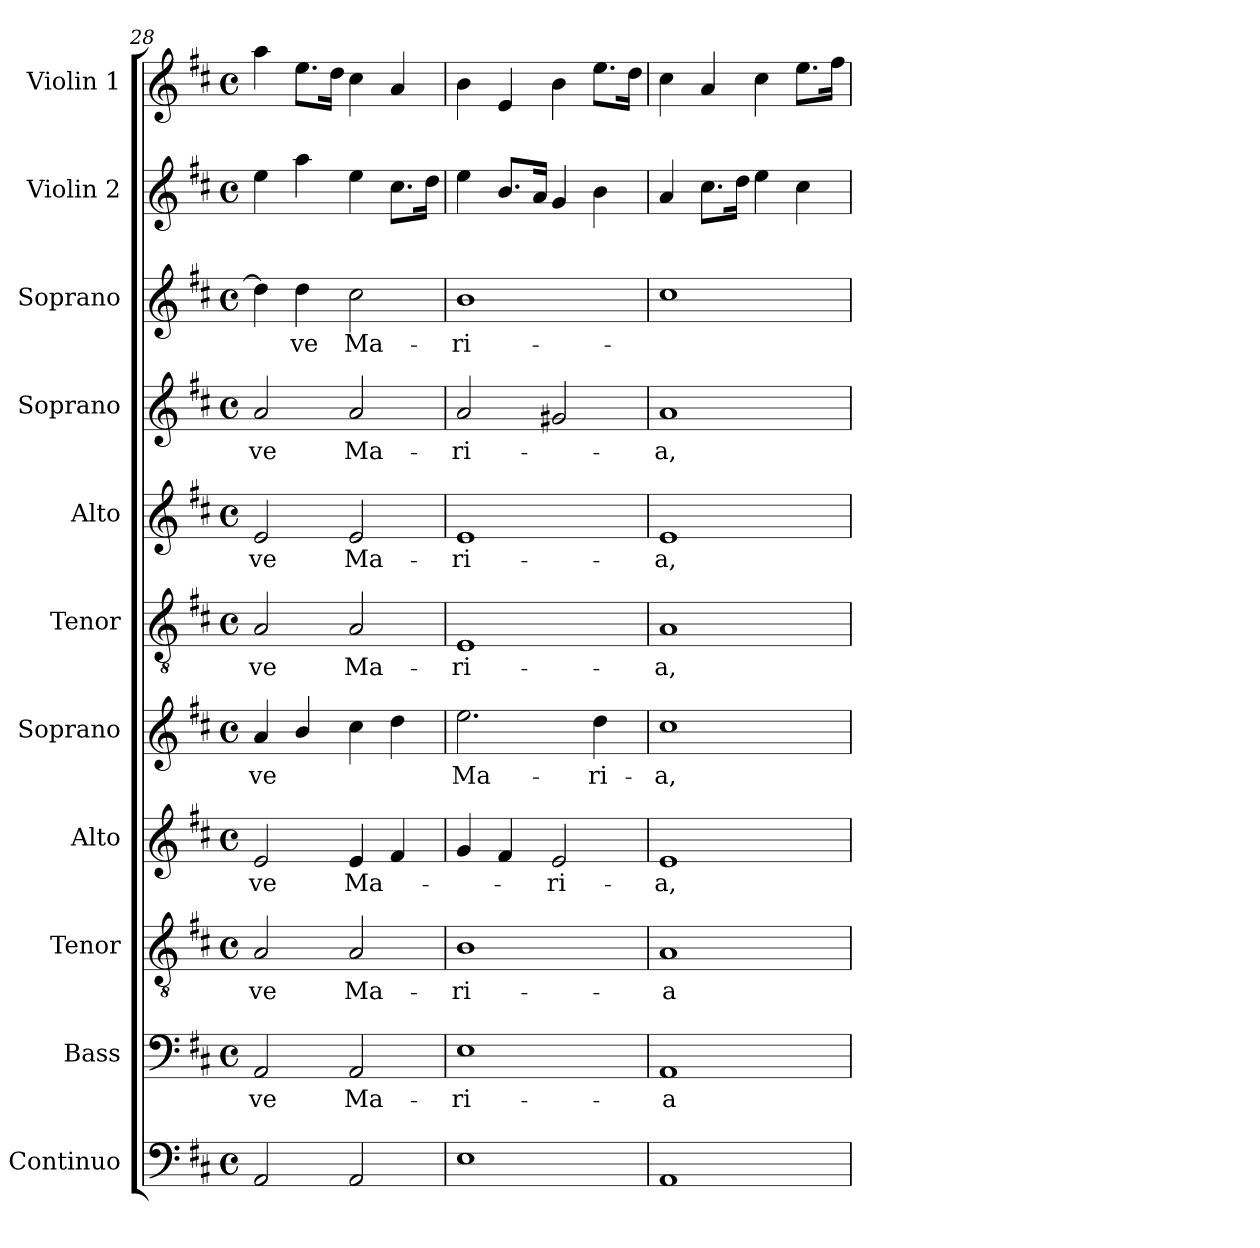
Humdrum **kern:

**kern	**kern	**text	**kern	**text	**kern	**text	**kern	**text	**kern	**text	**kern	**text	**kern	**text	**kern	**text	**kern	**kern
*part11	*part10	*part10	*part9	*part9	*part8	*part8	*part7	*part7	*part6	*part6	*part5	*part5	*part4	*part4	*part3	*part3	*part2	*part1
*staff11	*staff10	*staff10	*staff9	*staff9	*staff8	*staff8	*staff7	*staff7	*staff6	*staff6	*staff5	*staff5	*staff4	*staff4	*staff3	*staff3	*staff2	*staff1
*I"Continuo	*I"Bass	*	*I"Tenor	*	*I"Alto	*	*I"Soprano	*	*I"Tenor	*	*I"Alto	*	*I"Soprano	*	*I"Soprano	*	*I"Violin 2	*I"Violin 1
*I'Cont.	*I'B.	*	*I'T.	*	*I'A.	*	*I'S.	*	*I'T.	*	*I'A.	*	*I'S.	*	*I'S.	*	*I'Vln. 2	*I'Vln. 1
*clefF4	*clefF4	*	*clefGv2	*	*clefG2	*	*clefG2	*	*clefGv2	*	*clefG2	*	*clefG2	*	*clefG2	*	*clefG2	*clefG2
*	*	*	*ITrd7c12	*	*	*	*	*	*ITrd7c12	*	*	*	*	*	*	*	*	*
*k[f#c#]	*k[f#c#]	*	*k[f#c#]	*	*k[f#c#]	*	*k[f#c#]	*	*k[f#c#]	*	*k[f#c#]	*	*k[f#c#]	*	*k[f#c#]	*	*k[f#c#]	*k[f#c#]
*D:	*D:	*	*D:	*	*D:	*	*D:	*	*D:	*	*D:	*	*D:	*	*D:	*	*D:	*D:
*M4/4	*M4/4	*	*M4/4	*	*M4/4	*	*M4/4	*	*M4/4	*	*M4/4	*	*M4/4	*	*M4/4	*	*M4/4	*M4/4
*met(c)	*met(c)	*	*met(c)	*	*met(c)	*	*met(c)	*	*met(c)	*	*met(c)	*	*met(c)	*	*met(c)	*	*met(c)	*met(c)
=28	=28	=28	=28	=28	=28	=28	=28	=28	=28	=28	=28	=28	=28	=28	=28	=28	=28	=28
!	!	!LO:LY:b:color=#000000	!	!	!	!	!	!	!	!	!	!	!	!	!	!	!	!
!	!	!	!	!LO:LY:b:color=#000000	!	!	!	!	!	!	!	!	!	!	!	!	!	!
!	!	!	!	!	!	!LO:LY:b:color=#000000	!	!	!	!	!	!	!	!	!	!	!	!
!	!	!	!	!	!	!	!	!LO:LY:b:color=#000000	!	!	!	!	!	!	!	!	!	!
!	!	!	!	!	!	!	!	!	!	!LO:LY:b:color=#000000	!	!	!	!	!	!	!	!
!	!	!	!	!	!	!	!	!	!	!	!	!LO:LY:b:color=#000000	!	!	!	!	!	!
!	!	!	!	!	!	!	!	!	!	!	!	!	!	!LO:LY:b:color=#000000	!	!	!	!
2AAi/	2AAi/	-ve	2AAi/	-ve	2ei/	-ve	4ai/	-ve	2AAi/	-ve	2ei/	-ve	2ai/	-ve	4ddi\]	.	4eei\	4aai\
!	!	!	!	!	!	!	!	!	!	!	!	!	!	!	!	!LO:LY:b:color=#000000	!	!
.	.	.	.	.	.	.	4bi/	.	.	.	.	.	.	.	4ddi\	-ve	4aai\	8.eei\L
.	.	.	.	.	.	.	.	.	.	.	.	.	.	.	.	.	.	16ddi\Jk
!	!	!LO:LY:b:color=#000000	!	!	!	!	!	!	!	!	!	!	!	!	!	!	!	!
!	!	!	!	!LO:LY:b:color=#000000	!	!	!	!	!	!	!	!	!	!	!	!	!	!
!	!	!	!	!	!	!LO:LY:b:color=#000000	!	!	!	!	!	!	!	!	!	!	!	!
!	!	!	!	!	!	!	!	!	!	!LO:LY:b:color=#000000	!	!	!	!	!	!	!	!
!	!	!	!	!	!	!	!	!	!	!	!	!LO:LY:b:color=#000000	!	!	!	!	!	!
!	!	!	!	!	!	!	!	!	!	!	!	!	!	!LO:LY:b:color=#000000	!	!	!	!
!	!	!	!	!	!	!	!	!	!	!	!	!	!	!	!	!LO:LY:b:color=#000000	!	!
2AAi/	2AAi/	Ma-	2AAi/	Ma-	4ei/	Ma-	4cc#i\	.	2AAi/	Ma-	2ei/	Ma-	2ai/	Ma-	2cc#i\	Ma-	4eei\	4cc#i\
.	.	.	.	.	4f#i/	.	4ddi\	.	.	.	.	.	.	.	.	.	8.cc#i\L	4ai/
.	.	.	.	.	.	.	.	.	.	.	.	.	.	.	.	.	16ddi\Jk	.
=29	=29	=29	=29	=29	=29	=29	=29	=29	=29	=29	=29	=29	=29	=29	=29	=29	=29	=29
!	!	!LO:LY:b:color=#000000	!	!	!	!	!	!	!	!	!	!	!	!	!	!	!	!
!	!	!	!	!LO:LY:b:color=#000000	!	!	!	!	!	!	!	!	!	!	!	!	!	!
!	!	!	!	!	!	!	!	!LO:LY:b:color=#000000	!	!	!	!	!	!	!	!	!	!
!	!	!	!	!	!	!	!	!	!	!LO:LY:b:color=#000000	!	!	!	!	!	!	!	!
!	!	!	!	!	!	!	!	!	!	!	!	!LO:LY:b:color=#000000	!	!	!	!	!	!
!	!	!	!	!	!	!	!	!	!	!	!	!	!	!LO:LY:b:color=#000000	!	!	!	!
!	!	!	!	!	!	!	!	!	!	!	!	!	!	!	!	!LO:LY:b:color=#000000	!	!
1Ei	1Ei	-ri-	1BBi	-ri-	4gi/	.	2.eei\	Ma-	1EEi	-ri-	1ei	-ri-	2ai/	-ri-	1bi	-ri-	4eei\	4bi\
.	.	.	.	.	4f#i/	.	.	.	.	.	.	.	.	.	.	.	8.bi/L	4ei/
.	.	.	.	.	.	.	.	.	.	.	.	.	.	.	.	.	16ai/Jk	.
!	!	!	!	!	!	!LO:LY:b:color=#000000	!	!	!	!	!	!	!	!	!	!	!	!
.	.	.	.	.	2ei/	-ri-	.	.	.	.	.	.	2g#Xi/	.	.	.	4gi/	4bi\
!	!	!	!	!	!	!	!	!LO:LY:b:color=#000000	!	!	!	!	!	!	!	!	!	!
.	.	.	.	.	.	.	4ddi\	-ri-	.	.	.	.	.	.	.	.	4bi\	8.eei\L
.	.	.	.	.	.	.	.	.	.	.	.	.	.	.	.	.	.	16ddi\Jk
=30	=30	=30	=30	=30	=30	=30	=30	=30	=30	=30	=30	=30	=30	=30	=30	=30	=30	=30
!	!	!LO:LY:b:color=#000000	!	!	!	!	!	!	!	!	!	!	!	!	!	!	!	!
!	!	!	!	!LO:LY:b:color=#000000	!	!	!	!	!	!	!	!	!	!	!	!	!	!
!	!	!	!	!	!	!LO:LY:b:color=#000000	!	!	!	!	!	!	!	!	!	!	!	!
!	!	!	!	!	!	!	!	!LO:LY:b:color=#000000	!	!	!	!	!	!	!	!	!	!
!	!	!	!	!	!	!	!	!	!	!LO:LY:b:color=#000000	!	!	!	!	!	!	!	!
!	!	!	!	!	!	!	!	!	!	!	!	!LO:LY:b:color=#000000	!	!	!	!	!	!
!	!	!	!	!	!	!	!	!	!	!	!	!	!	!LO:LY:b:color=#000000	!	!	!	!
1AAi	1AAi	-a	1AAi	-a	1ei	-a,	1cc#i	-a,	1AAi	-a,	1ei	-a,	1ai	-a,	1cc#i	.	4ai/	4cc#i\
.	.	.	.	.	.	.	.	.	.	.	.	.	.	.	.	.	8.cc#i\L	4ai/
.	.	.	.	.	.	.	.	.	.	.	.	.	.	.	.	.	16ddi\Jk	.
.	.	.	.	.	.	.	.	.	.	.	.	.	.	.	.	.	4eei\	4cc#i\
.	.	.	.	.	.	.	.	.	.	.	.	.	.	.	.	.	4cc#i\	8.eei\L
.	.	.	.	.	.	.	.	.	.	.	.	.	.	.	.	.	.	16ff#i\Jk
=	=	=	=	=	=	=	=	=	=	=	=	=	=	=	=	=	=	=
*-	*-	*-	*-	*-	*-	*-	*-	*-	*-	*-	*-	*-	*-	*-	*-	*-	*-	*-
